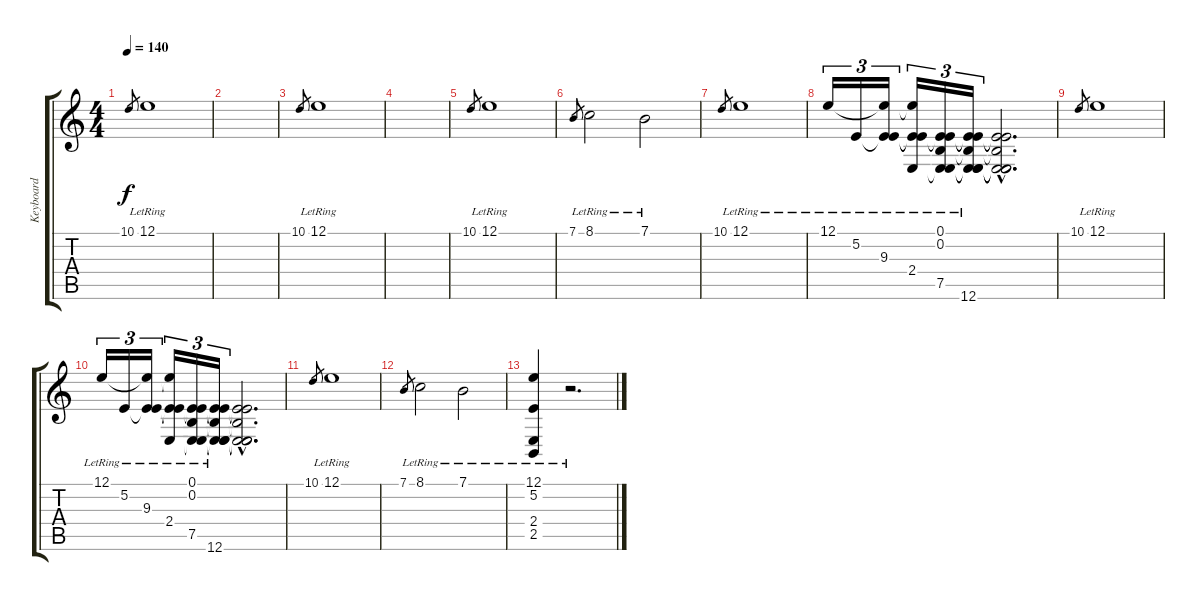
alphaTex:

\track ("Keyboard" "Keyboard") {instrument acousticgrandpiano}
\staff {score tabs}
\tuning (E4 B3 G3 D3 A2 E2) {hide}
\ts (4 4)
\tempo 140
\tempo 120
\tempo 140
\clef g2
\ks c
10.1.8{gr dy f instrument acousticgrandpiano} 12.1{lr}.1 |
|
10.1.8{gr} 12.1{lr}.1 |
|
10.1.8{gr} 12.1{lr}.1 |
7.1.8{gr} 8.1{lr}.2 7.1{lr}.2 |
10.1.8{gr} 12.1{lr}.1 |
12.1{lr}.16{tu (3 2)} 5.2{lr}.16{tu (3 2)} (12.1{t} 5.2{t} 9.3{lr}).16{tu (3 2)} (12.1{t} 5.2{t} 9.3{t} 2.4{lr}).16{tu (3 2)} (0.1{lr} 0.2{lr} 9.3{t} 2.4{t} 7.5{lr}).16{tu (3 2)} (0.1{t} 0.2{t} 9.3{t} 2.4{t} 7.5{t} 12.6{lr}).16{tu (3 2)} (0.1{hac t} 0.2{hac t} 9.3{hac t} 2.4{hac t} 7.5{hac t} 12.6{hac t}).2{d} |
10.1.8{gr} 12.1{lr}.1 |
12.1{lr}.16{tu (3 2)} 5.2{lr}.16{tu (3 2)} (12.1{t} 5.2{t} 9.3{lr}).16{tu (3 2)} (12.1{t} 5.2{t} 9.3{t} 2.4{lr}).16{tu (3 2)} (0.1{lr} 0.2{lr} 9.3{t} 2.4{t} 7.5{lr}).16{tu (3 2)} (0.1{t} 0.2{t} 9.3{t} 2.4{t} 7.5{t} 12.6{lr}).16{tu (3 2)} (0.1{hac t} 0.2{hac t} 9.3{hac t} 2.4{hac t} 7.5{hac t} 12.6{hac t}).2{d} |
10.1.8{gr} 12.1{lr}.1 |
7.1.8{gr} 8.1{lr}.2 7.1{lr}.2 |
(12.1{lr} 5.2{lr} 2.4{lr} 2.5{lr}).4 r.2{d}
